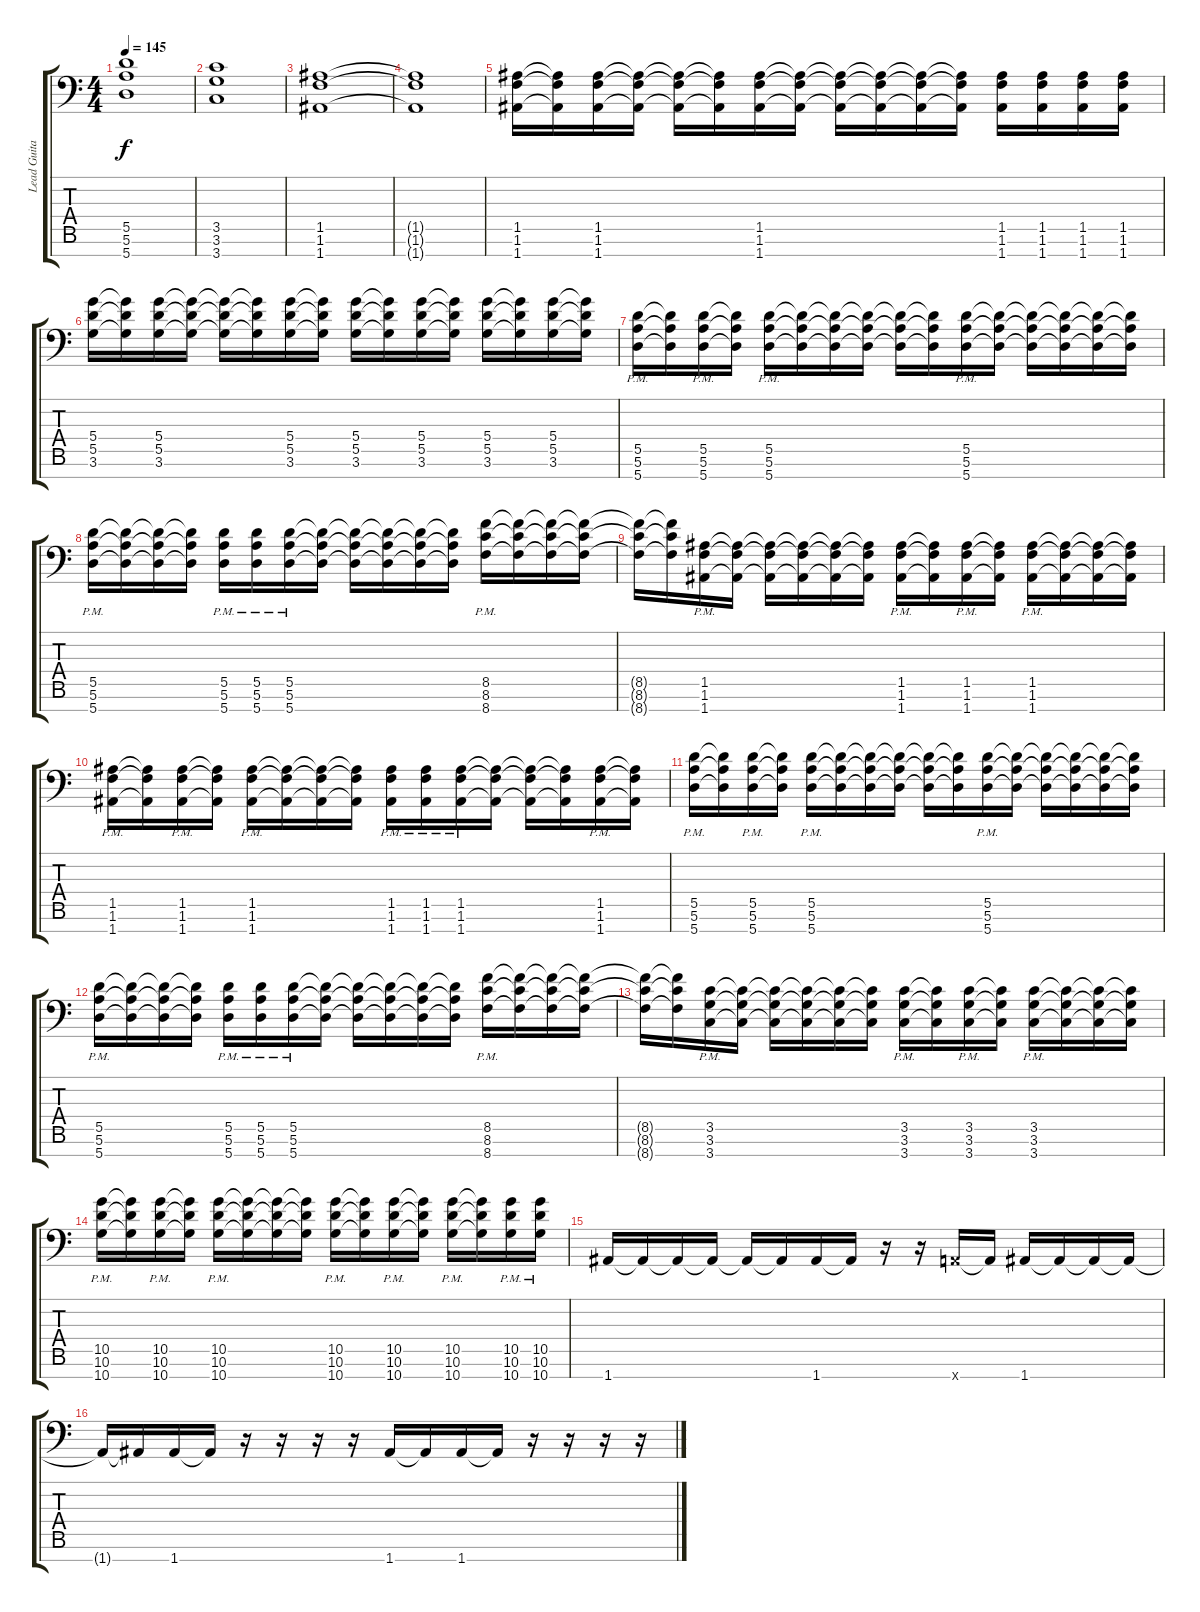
\track ("Lead Guitar" "Lead Guita") {instrument distortionguitar}
\staff {score tabs}
\tuning (E4 B3 G3 D3 A2 E2 A1) {hide}
\ts (4 4)
\tempo 145
\clef f4
\ks c
(5.5 5.6 5.7).1{dy f} |
(3.5 3.6 3.7).1 |
(1.5 1.6 1.7).1 |
(1.5{t} 1.6{t} 1.7{t}).1 |
(1.5 1.6 1.7).16 (1.5{t} 1.6{t} 1.7{t}).16 (1.5 1.6 1.7).16 (1.5{t} 1.6{t} 1.7{t}).16 (1.5{t} 1.6{t} 1.7{t}).16 (1.5{t} 1.6{t} 1.7{t}).16 (1.5 1.6 1.7).16 (1.5{t} 1.6{t} 1.7{t}).16 (1.5{t} 1.6{t} 1.7{t}).16 (1.5{t} 1.6{t} 1.7{t}).16 (1.5{t} 1.6{t} 1.7{t}).16 (1.5{t} 1.6{t} 1.7{t}).16 (1.5 1.6 1.7).16 (1.5 1.6 1.7).16 (1.5 1.6 1.7).16 (1.5 1.6 1.7).16 |
(5.4 5.5 3.6).16 (5.4{t} 5.5{t} 3.6{t}).16 (5.4 5.5 3.6).16 (5.4{t} 5.5{t} 3.6{t}).16 (5.4{t} 5.5{t} 3.6{t}).16 (5.4{t} 5.5{t} 3.6{t}).16 (5.4 5.5 3.6).16 (5.4{t} 5.5{t} 3.6{t}).16 (5.4 5.5 3.6).16 (5.4{t} 5.5{t} 3.6{t}).16 (5.4 5.5 3.6).16 (5.4{t} 5.5{t} 3.6{t}).16 (5.4 5.5 3.6).16 (5.4{t} 5.5{t} 3.6{t}).16 (5.4 5.5 3.6).16 (5.4{t} 5.5{t} 3.6{t}).16 |
(5.5{pm} 5.6{pm} 5.7{pm}).16 (5.5{t} 5.6{t} 5.7{t}).16 (5.5{pm} 5.6{pm} 5.7{pm}).16 (5.5{t} 5.6{t} 5.7{t}).16 (5.5{pm} 5.6{pm} 5.7{pm}).16 (5.5{t} 5.6{t} 5.7{t}).16 (5.5{t} 5.6{t} 5.7{t}).16 (5.5{t} 5.6{t} 5.7{t}).16 (5.5{t} 5.6{t} 5.7{t}).16 (5.5{t} 5.6{t} 5.7{t}).16 (5.5{pm} 5.6{pm} 5.7{pm}).16 (5.5{t} 5.6{t} 5.7{t}).16 (5.5{t} 5.6{t} 5.7{t}).16 (5.5{t} 5.6{t} 5.7{t}).16 (5.5{t} 5.6{t} 5.7{t}).16 (5.5{t} 5.6{t} 5.7{t}).16 |
(5.5{pm} 5.6{pm} 5.7{pm}).16 (5.5{t} 5.6{t} 5.7{t}).16 (5.5{t} 5.6{t} 5.7{t}).16 (5.5{t} 5.6{t} 5.7{t}).16 (5.5{pm} 5.6{pm} 5.7{pm}).16 (5.5{pm} 5.6{pm} 5.7{pm}).16 (5.5{pm} 5.6{pm} 5.7{pm}).16 (5.5{t} 5.6{t} 5.7{t}).16 (5.5{t} 5.6{t} 5.7{t}).16 (5.5{t} 5.6{t} 5.7{t}).16 (5.5{t} 5.6{t} 5.7{t}).16 (5.5{t} 5.6{t} 5.7{t}).16 (8.5{pm} 8.6{pm} 8.7{pm}).16 (8.5{t} 8.6{t} 8.7{t}).16 (8.5{t} 8.6{t} 8.7{t}).16 (8.5{t} 8.6{t} 8.7{t}).16 |
(8.5{t} 8.6{t} 8.7{t}).16 (8.5{t} 8.6{t} 8.7{t}).16 (1.5{pm} 1.6{pm} 1.7{pm}).16 (1.5{t} 1.6{t} 1.7{t}).16 (1.5{t} 1.6{t} 1.7{t}).16 (1.5{t} 1.6{t} 1.7{t}).16 (1.5{t} 1.6{t} 1.7{t}).16 (1.5{t} 1.6{t} 1.7{t}).16 (1.5{pm} 1.6{pm} 1.7{pm}).16 (1.5{t} 1.6{t} 1.7{t}).16 (1.5{pm} 1.6{pm} 1.7{pm}).16 (1.5{t} 1.6{t} 1.7{t}).16 (1.5{pm} 1.6{pm} 1.7{pm}).16 (1.5{t} 1.6{t} 1.7{t}).16 (1.5{t} 1.6{t} 1.7{t}).16 (1.5{t} 1.6{t} 1.7{t}).16 |
(1.5{pm} 1.6{pm} 1.7{pm}).16 (1.5{t} 1.6{t} 1.7{t}).16 (1.5{pm} 1.6{pm} 1.7{pm}).16 (1.5{t} 1.6{t} 1.7{t}).16 (1.5{pm} 1.6{pm} 1.7{pm}).16 (1.5{t} 1.6{t} 1.7{t}).16 (1.5{t} 1.6{t} 1.7{t}).16 (1.5{t} 1.6{t} 1.7{t}).16 (1.5{pm} 1.6{pm} 1.7{pm}).16 (1.5{pm} 1.6{pm} 1.7{pm}).16 (1.5{pm} 1.6{pm} 1.7{pm}).16 (1.5{t} 1.6{t} 1.7{t}).16 (1.5{t} 1.6{t} 1.7{t}).16 (1.5{t} 1.6{t} 1.7{t}).16 (1.5{pm} 1.6{pm} 1.7{pm}).16 (1.5{t} 1.6{t} 1.7{t}).16 |
(5.5{pm} 5.6{pm} 5.7{pm}).16 (5.5{t} 5.6{t} 5.7{t}).16 (5.5{pm} 5.6{pm} 5.7{pm}).16 (5.5{t} 5.6{t} 5.7{t}).16 (5.5{pm} 5.6{pm} 5.7{pm}).16 (5.5{t} 5.6{t} 5.7{t}).16 (5.5{t} 5.6{t} 5.7{t}).16 (5.5{t} 5.6{t} 5.7{t}).16 (5.5{t} 5.6{t} 5.7{t}).16 (5.5{t} 5.6{t} 5.7{t}).16 (5.5{pm} 5.6{pm} 5.7{pm}).16 (5.5{t} 5.6{t} 5.7{t}).16 (5.5{t} 5.6{t} 5.7{t}).16 (5.5{t} 5.6{t} 5.7{t}).16 (5.5{t} 5.6{t} 5.7{t}).16 (5.5{t} 5.6{t} 5.7{t}).16 |
(5.5{pm} 5.6{pm} 5.7{pm}).16 (5.5{t} 5.6{t} 5.7{t}).16 (5.5{t} 5.6{t} 5.7{t}).16 (5.5{t} 5.6{t} 5.7{t}).16 (5.5{pm} 5.6{pm} 5.7{pm}).16 (5.5{pm} 5.6{pm} 5.7{pm}).16 (5.5{pm} 5.6{pm} 5.7{pm}).16 (5.5{t} 5.6{t} 5.7{t}).16 (5.5{t} 5.6{t} 5.7{t}).16 (5.5{t} 5.6{t} 5.7{t}).16 (5.5{t} 5.6{t} 5.7{t}).16 (5.5{t} 5.6{t} 5.7{t}).16 (8.5{pm} 8.6{pm} 8.7{pm}).16 (8.5{t} 8.6{t} 8.7{t}).16 (8.5{t} 8.6{t} 8.7{t}).16 (8.5{t} 8.6{t} 8.7{t}).16 |
(8.5{t} 8.6{t} 8.7{t}).16 (8.5{t} 8.6{t} 8.7{t}).16 (3.5{pm} 3.6{pm} 3.7{pm}).16 (3.5{t} 3.6{t} 3.7{t}).16 (3.5{t} 3.6{t} 3.7{t}).16 (3.5{t} 3.6{t} 3.7{t}).16 (3.5{t} 3.6{t} 3.7{t}).16 (3.5{t} 3.6{t} 3.7{t}).16 (3.5{pm} 3.6{pm} 3.7{pm}).16 (3.5{t} 3.6{t} 3.7{t}).16 (3.5{pm} 3.6{pm} 3.7{pm}).16 (3.5{t} 3.6{t} 3.7{t}).16 (3.5{pm} 3.6{pm} 3.7{pm}).16 (3.5{t} 3.6{t} 3.7{t}).16 (3.5{t} 3.6{t} 3.7{t}).16 (3.5{t} 3.6{t} 3.7{t}).16 |
(10.5{pm} 10.6{pm} 10.7{pm}).16 (10.5{t} 10.6{t} 10.7{t}).16 (10.5{pm} 10.6{pm} 10.7{pm}).16 (10.5{t} 10.6{t} 10.7{t}).16 (10.5{pm} 10.6{pm} 10.7{pm}).16 (10.5{t} 10.6{t} 10.7{t}).16 (10.5{t} 10.6{t} 10.7{t}).16 (10.5{t} 10.6{t} 10.7{t}).16 (10.5{pm} 10.6{pm} 10.7{pm}).16 (10.5{t} 10.6{t} 10.7{t}).16 (10.5{pm} 10.6{pm} 10.7{pm}).16 (10.5{t} 10.6{t} 10.7{t}).16 (10.5{pm} 10.6{pm} 10.7{pm}).16 (10.5{t} 10.6{t} 10.7{t}).16 (10.5{pm} 10.6{pm} 10.7{pm}).16 (10.5{pm} 10.6{pm} 10.7{pm}).16 |
1.7.16 1.7{t}.16 1.7{t}.16 1.7{t}.16 1.7{t}.16 1.7{t}.16 1.7.16 1.7{t}.16 r.16 r.16 0.7{x}.16 0.7{t}.16 1.7.16 1.7{t}.16 1.7{t}.16 1.7{t}.16 |
1.7{t}.16 1.7{t}.16 1.7.16 1.7{t}.16 r.16 r.16 r.16 r.16 1.7.16 1.7{t}.16 1.7.16 1.7{t}.16 r.16 r.16 r.16 r.16
